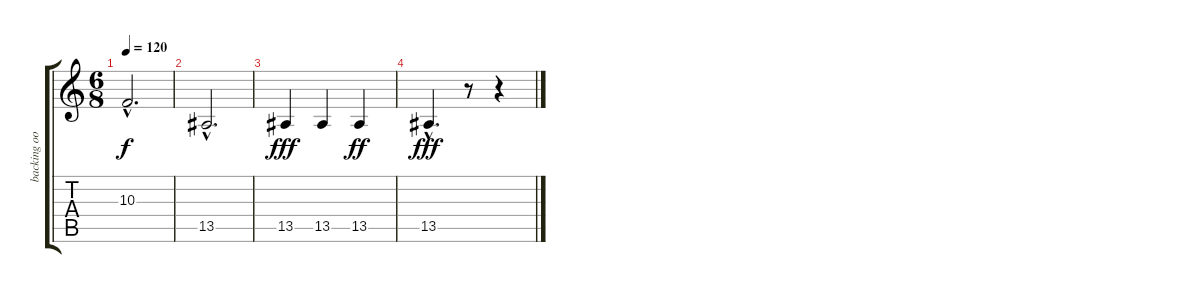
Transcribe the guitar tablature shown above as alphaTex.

\track ("backing oohs" "backing oo") {instrument choiraahs}
\staff {score tabs}
\tuning (E4 B3 G3 D3 A2 E2) {hide}
\ts (6 8)
\tempo 120
\clef g2
\ks c
10.3{hac t}.2{d dy f} |
13.5{hac}.2{d} |
13.5.4{dy fff} 13.5.4 13.5.4{dy ff} |
13.5{hac}.4{d dy fff} r.8 r.4
